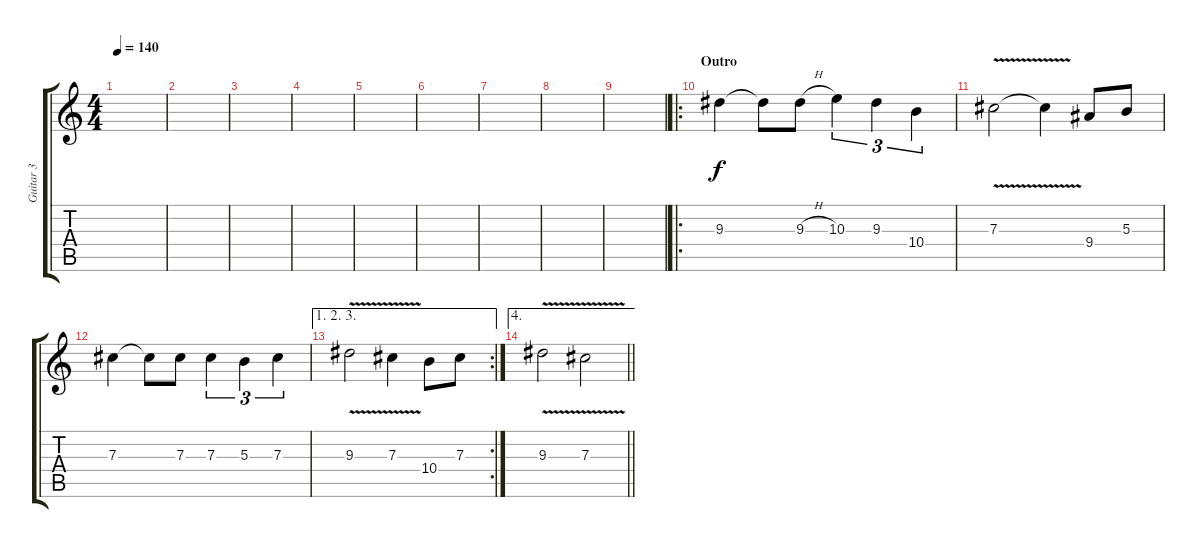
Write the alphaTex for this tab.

\track ("Guitar 3" "Guitar 3") {instrument distortionguitar}
\staff {score tabs}
\tuning (Eb4 Bb3 Gb3 Db3 Ab2 Eb2) {hide}
\ts (4 4)
\tempo 140
\clef g2
\ks c
|
|
|
|
|
|
|
|
|
\ro
\section ("" "Outro")
9.3.4 9.3{t}.8 9.3{h}.8 10.3.4{tu (3 2)} 9.3.4{tu (3 2)} 10.4.4{tu (3 2)} |
7.3{v}.2 7.3{t}.4 9.4.8 5.3.8 |
7.3.4 7.3{t}.8 7.3.8 7.3.4{tu (3 2)} 5.3.4{tu (3 2)} 7.3.4{tu (3 2)} |
\ae (1 2 3)
\rc 2
9.3{v}.2 7.3{v}.4 10.4.8 7.3.8 |
\ae 4
\barLineRight lightlight
9.3{v}.2 7.3{v}.2
